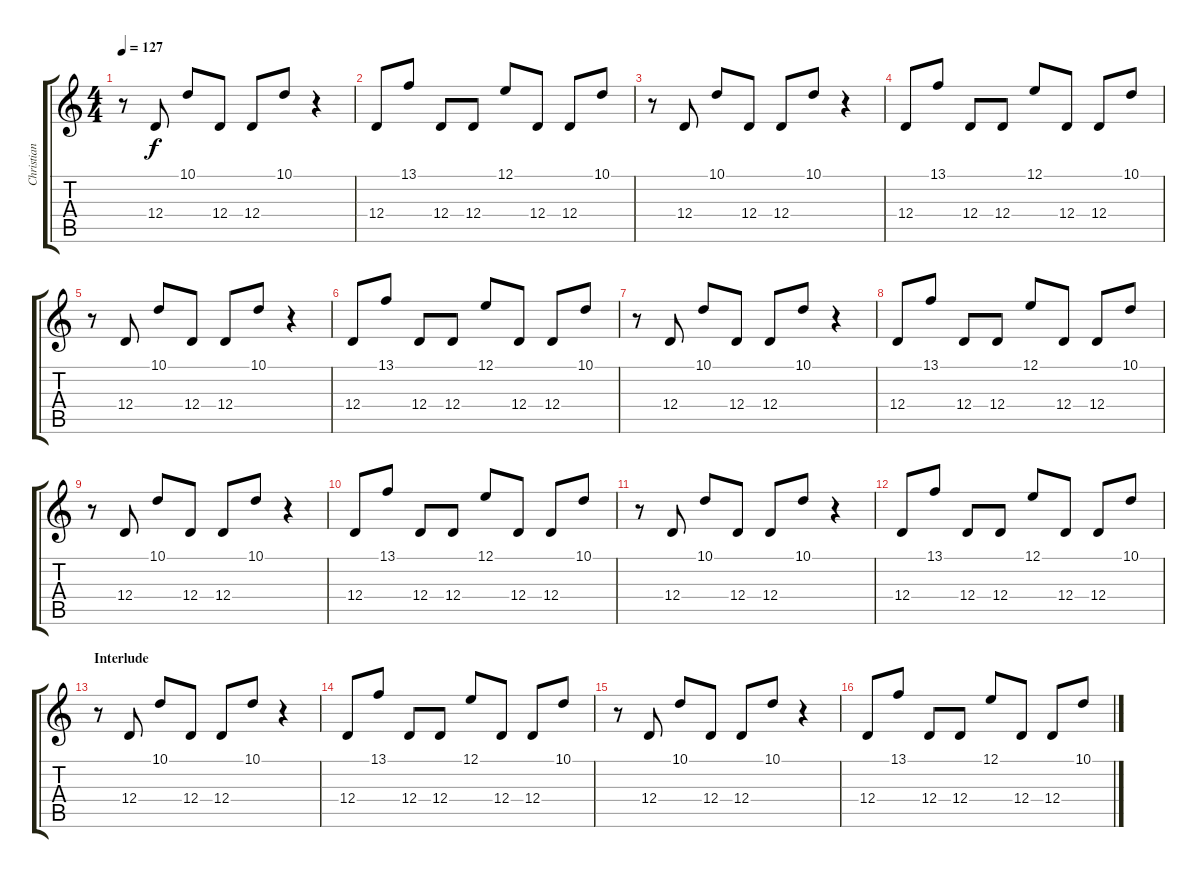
\track ("Christian \"Flake\" Lorenz - Keyboard 1" "Christian ") {instrument recorder}
\staff {score tabs}
\tuning (E4 B3 G3 D3 A2 D2) {hide}
\ts (4 4)
\tempo 127
\clef g2
\ks c
r.8{dy f} 12.4.8 10.1.8 12.4.8 12.4.8 10.1.8 r.4 |
12.4.8 13.1.8 12.4.8 12.4.8 12.1.8 12.4.8 12.4.8 10.1.8 |
r.8 12.4.8 10.1.8 12.4.8 12.4.8 10.1.8 r.4 |
12.4.8 13.1.8 12.4.8 12.4.8 12.1.8 12.4.8 12.4.8 10.1.8 |
r.8 12.4.8 10.1.8 12.4.8 12.4.8 10.1.8 r.4 |
12.4.8 13.1.8 12.4.8 12.4.8 12.1.8 12.4.8 12.4.8 10.1.8 |
r.8 12.4.8 10.1.8 12.4.8 12.4.8 10.1.8 r.4 |
12.4.8 13.1.8 12.4.8 12.4.8 12.1.8 12.4.8 12.4.8 10.1.8 |
r.8 12.4.8 10.1.8 12.4.8 12.4.8 10.1.8 r.4 |
12.4.8 13.1.8 12.4.8 12.4.8 12.1.8 12.4.8 12.4.8 10.1.8 |
r.8 12.4.8 10.1.8 12.4.8 12.4.8 10.1.8 r.4 |
12.4.8 13.1.8 12.4.8 12.4.8 12.1.8 12.4.8 12.4.8 10.1.8 |
\section ("" "Interlude")
r.8 12.4.8 10.1.8 12.4.8 12.4.8 10.1.8 r.4 |
12.4.8 13.1.8 12.4.8 12.4.8 12.1.8 12.4.8 12.4.8 10.1.8 |
r.8 12.4.8 10.1.8 12.4.8 12.4.8 10.1.8 r.4 |
12.4.8 13.1.8 12.4.8 12.4.8 12.1.8 12.4.8 12.4.8 10.1.8
